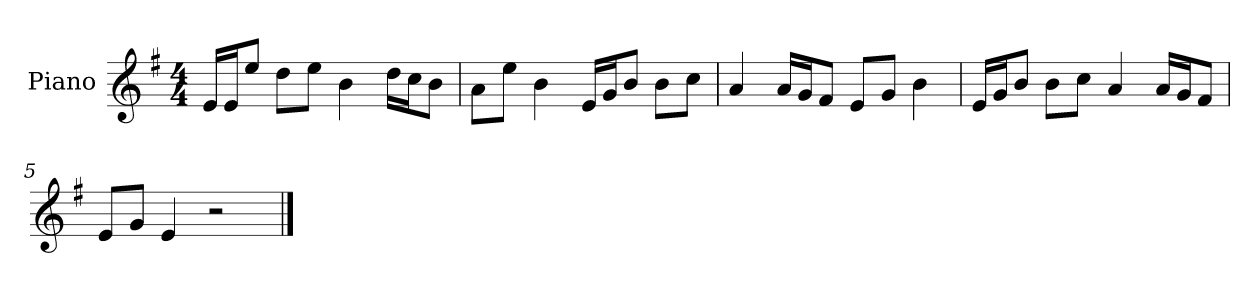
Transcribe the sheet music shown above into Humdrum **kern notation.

**kern
*part1
*staff1
*I"Piano
*I'P-no
*clefG2
*k[f#]
*M4/4
*MM90
=1
16e/LL
16e/J
8ee/J
8dd\L
8ee\J
4b\
16dd\LL
16cc\J
8b\J
=2
8a\L
8ee\J
4b\
16e/LL
16g/J
8b/J
8b\L
8cc\J
=3
4a/
16a/LL
16g/J
8f#/J
8e/L
8g/J
4b\
=4
16e/LL
16g/J
8b/J
8b\L
8cc\J
4a/
16a/LL
16g/J
8f#/J
=5
8e/L
8g/J
4e/
2r
==
*-
